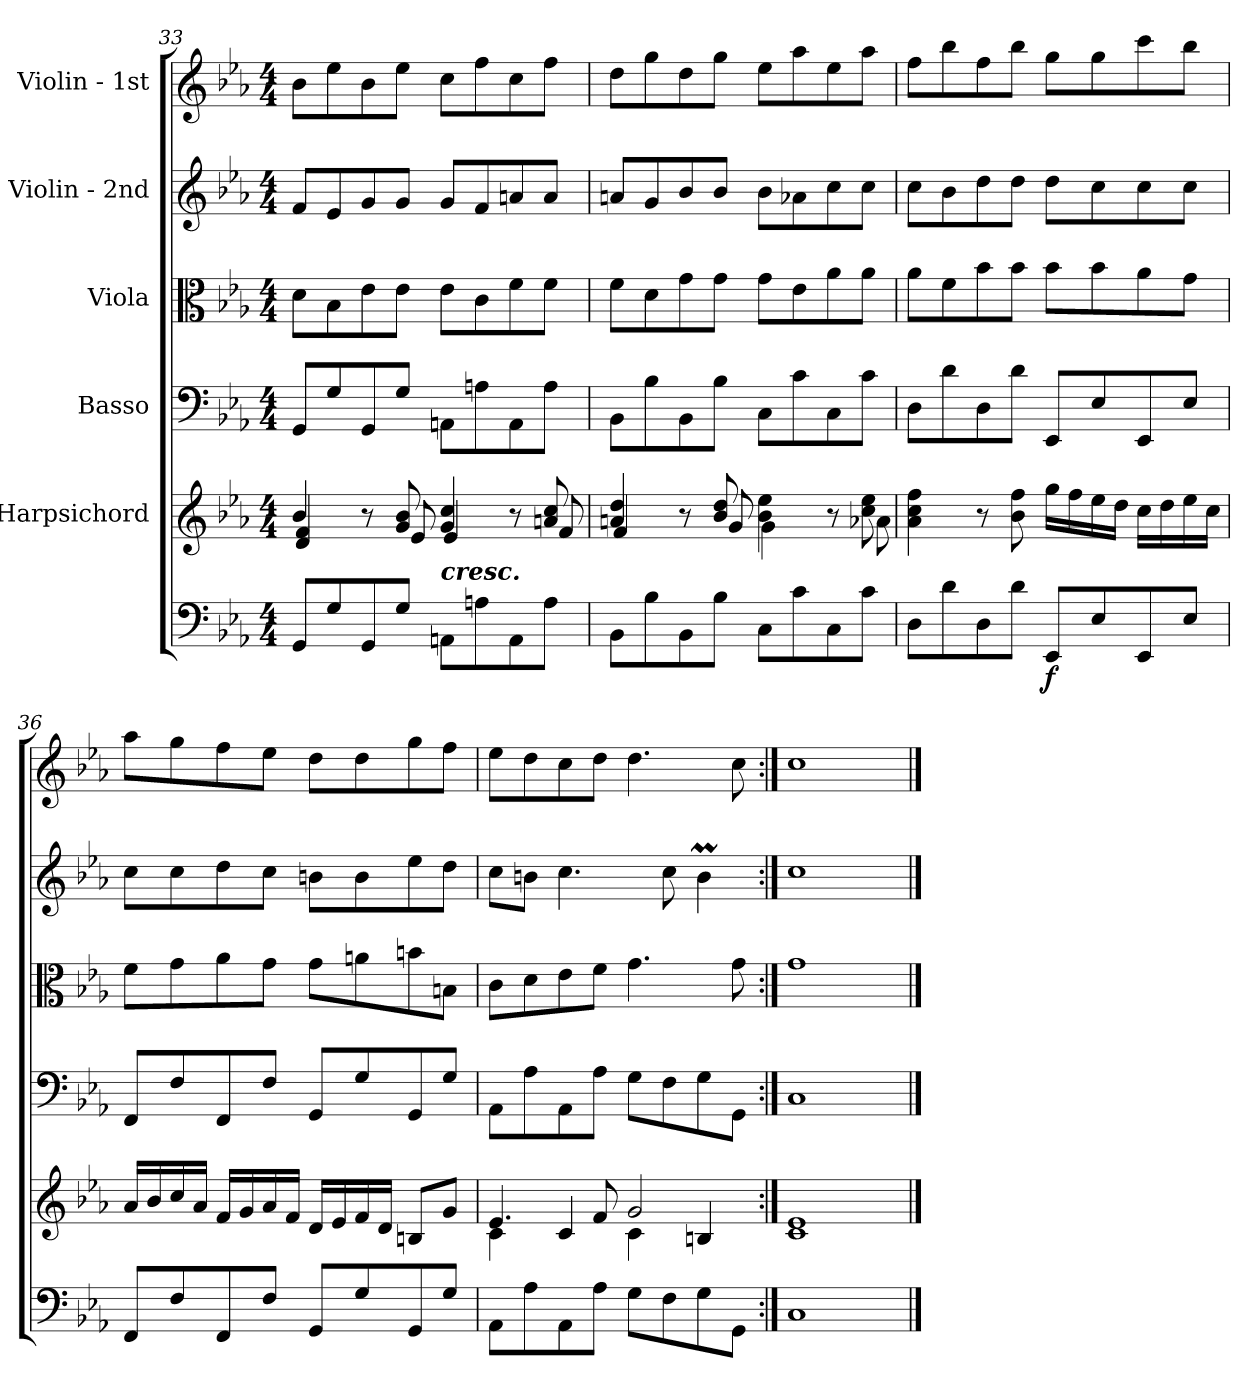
**kern	**dynam	**kern	**kern	**kern	**kern	**kern
*part6	*part6	*part5	*part4	*part3	*part2	*part1
*staff6	*staff6	*staff5	*staff4	*staff3	*staff2	*staff1
*	*	*I"Harpsichord	*I"Basso	*I"Viola	*I"Violin - 2nd	*I"Violin - 1st
*clefF4	*	*clefG2	*clefF4	*clefC3	*clefG2	*clefG2
*k[b-e-a-]	*	*k[b-e-a-]	*k[b-e-a-]	*k[b-e-a-]	*k[b-e-a-]	*k[b-e-a-]
*E-:	*	*E-:	*E-:	*E-:	*E-:	*E-:
*M4/4	*	*M4/4	*M4/4	*M4/4	*M4/4	*M4/4
=33	=33	=33	=33	=33	=33	=33
*	*	*^	*	*	*	*
8GGi/L	.	4b-i/	4di/ 4fi	8GGi/L	8di\L	8fi/L	8b-i\L
8Gi/	.	.	.	8Gi/	8B-i\	8e-i/	8ee-i\
8GGi/	.	8r	8ryy	8GGi/	8e-i\	8gi/	8b-i\
8Gi/J	.	8gi/ 8b-i	8e-i/	8Gi/J	8e-i\J	8gi/J	8ee-i\J
!LO:TX:a:Bi:t=cresc.	!	!	!	!	!	!	!
8AAni\L	.	4gi/ 4cci	4e-i/	8AAni\L	8e-i\L	8gi/L	8cci\L
8Ani\	.	.	.	8Ani\	8ci\	8fi/	8ffi\
8AAi\	.	8r	8ryy	8AAi\	8fi\	8ani/	8cci\
8Ai\J	.	8ani/ 8cci	8fi/	8Ai\J	8fi\J	8ai/J	8ffi\J
=34	=34	=34	=34	=34	=34	=34	=34
8BB-i\L	.	4ani/ 4ddi	4fi/	8BB-i\L	8fi\L	8ani/L	8ddi\L
8B-i\	.	.	.	8B-i\	8di\	8gi/	8ggi\
8BB-i\	.	8r	8ryy	8BB-i\	8gi\	8b-i/	8ddi\
8B-i\J	.	8b-i/ 8ddi	8gi/	8B-i\J	8gi\J	8b-i/J	8ggi\J
8Ci\L	.	4b-i\ 4ee-i	4gi\	8Ci\L	8gi\L	8b-i\L	8ee-i\L
8ci\	.	.	.	8ci\	8e-i\	8a-Xi\	8aa-i\
8Ci\	.	8r	8ryy	8Ci\	8a-i\	8cci\	8ee-i\
8ci\J	.	8cci\ 8ee-i	8a-Xi\	8ci\J	8a-i\J	8cci\J	8aa-i\J
*	*	*v	*v	*	*	*	*
!!LO:PB:g=z
=35	=35	=35	=35	=35	=35	=35
8Di\L	.	4a-i\ 4cci 4ffi	8Di\L	8a-i\L	8cci\L	8ffi\L
8di\	.	.	8di\	8fi\	8b-i\	8bb-i\
8Di\	.	8r	8Di\	8b-i\	8ddi\	8ffi\
8di\J	.	8b-i\ 8ffi	8di\J	8b-i\J	8ddi\J	8bb-i\J
8EE-i/L	f	16ggi\LL	8EE-i/L	8b-i\L	8ddi\L	8ggi\L
.	.	16ffi\	.	.	.	.
8E-i/	.	16ee-i\	8E-i/	8b-i\	8cci\	8ggi\
.	.	16ddi\JJ	.	.	.	.
8EE-i/	.	16cci\LL	8EE-i/	8a-i\	8cci\	8ccci\
.	.	16ddi\	.	.	.	.
8E-i/J	.	16ee-i\	8E-i/J	8gi\J	8cci\J	8bb-i\J
.	.	16cci\JJ	.	.	.	.
=36	=36	=36	=36	=36	=36	=36
8FFi/L	.	16a-i/LL	8FFi/L	8fi\L	8cci\L	8aa-i\L
.	.	16b-i/	.	.	.	.
8Fi/	.	16cci/	8Fi/	8gi\	8cci\	8ggi\
.	.	16a-i/JJ	.	.	.	.
8FFi/	.	16fi/LL	8FFi/	8a-i\	8ddi\	8ffi\
.	.	16gi/	.	.	.	.
8Fi/J	.	16a-i/	8Fi/J	8gi\J	8cci\J	8ee-i\J
.	.	16fi/JJ	.	.	.	.
8GGi/L	.	16di/LL	8GGi/L	8gi\L	8bni\L	8ddi\L
.	.	16e-i/	.	.	.	.
8Gi/	.	16fi/	8Gi/	8ani\	8bi\	8ddi\
.	.	16di/JJ	.	.	.	.
8GGi/	.	8Bni/L	8GGi/	8bni\	8ee-i\	8ggi\
8Gi/J	.	8gi/J	8Gi/J	8Bni\J	8ddi\J	8ffi\J
=37	=37	=37	=37	=37	=37	=37
*	*	*^	*	*	*	*
8AA-i\L	.	4.e-i/	4ci\	8AA-i\L	8ci\L	8cci\L	8ee-i\L
8A-i\	.	.	.	8A-i\	8di\	8bni\J	8ddi\
8AA-i\	.	.	4ci/	8AA-i\	8e-i\	4.cci\	8cci\
8A-i\J	.	8fi/	.	8A-i\J	8fi\J	.	8ddi\J
8Gi\L	.	2gi/	4ci\	8Gi\L	4.gi\	.	4.ddi\
8Fi\	.	.	.	8Fi\	.	8cci\	.
8Gi\	.	.	4Bni/	8Gi\	.	4bmi\	.
8GGi\J	.	.	.	8GGi\J	8gi\	.	8cci\
*	*	*v	*v	*	*	*	*
=38:|!	=38:|!	=38:|!	=38:|!	=38:|!	=38:|!	=38:|!
1Ci	.	1ci 1e-i	1Ci	1gi	1cci	1cci
==	==	==	==	==	==	==
*-	*-	*-	*-	*-	*-	*-
